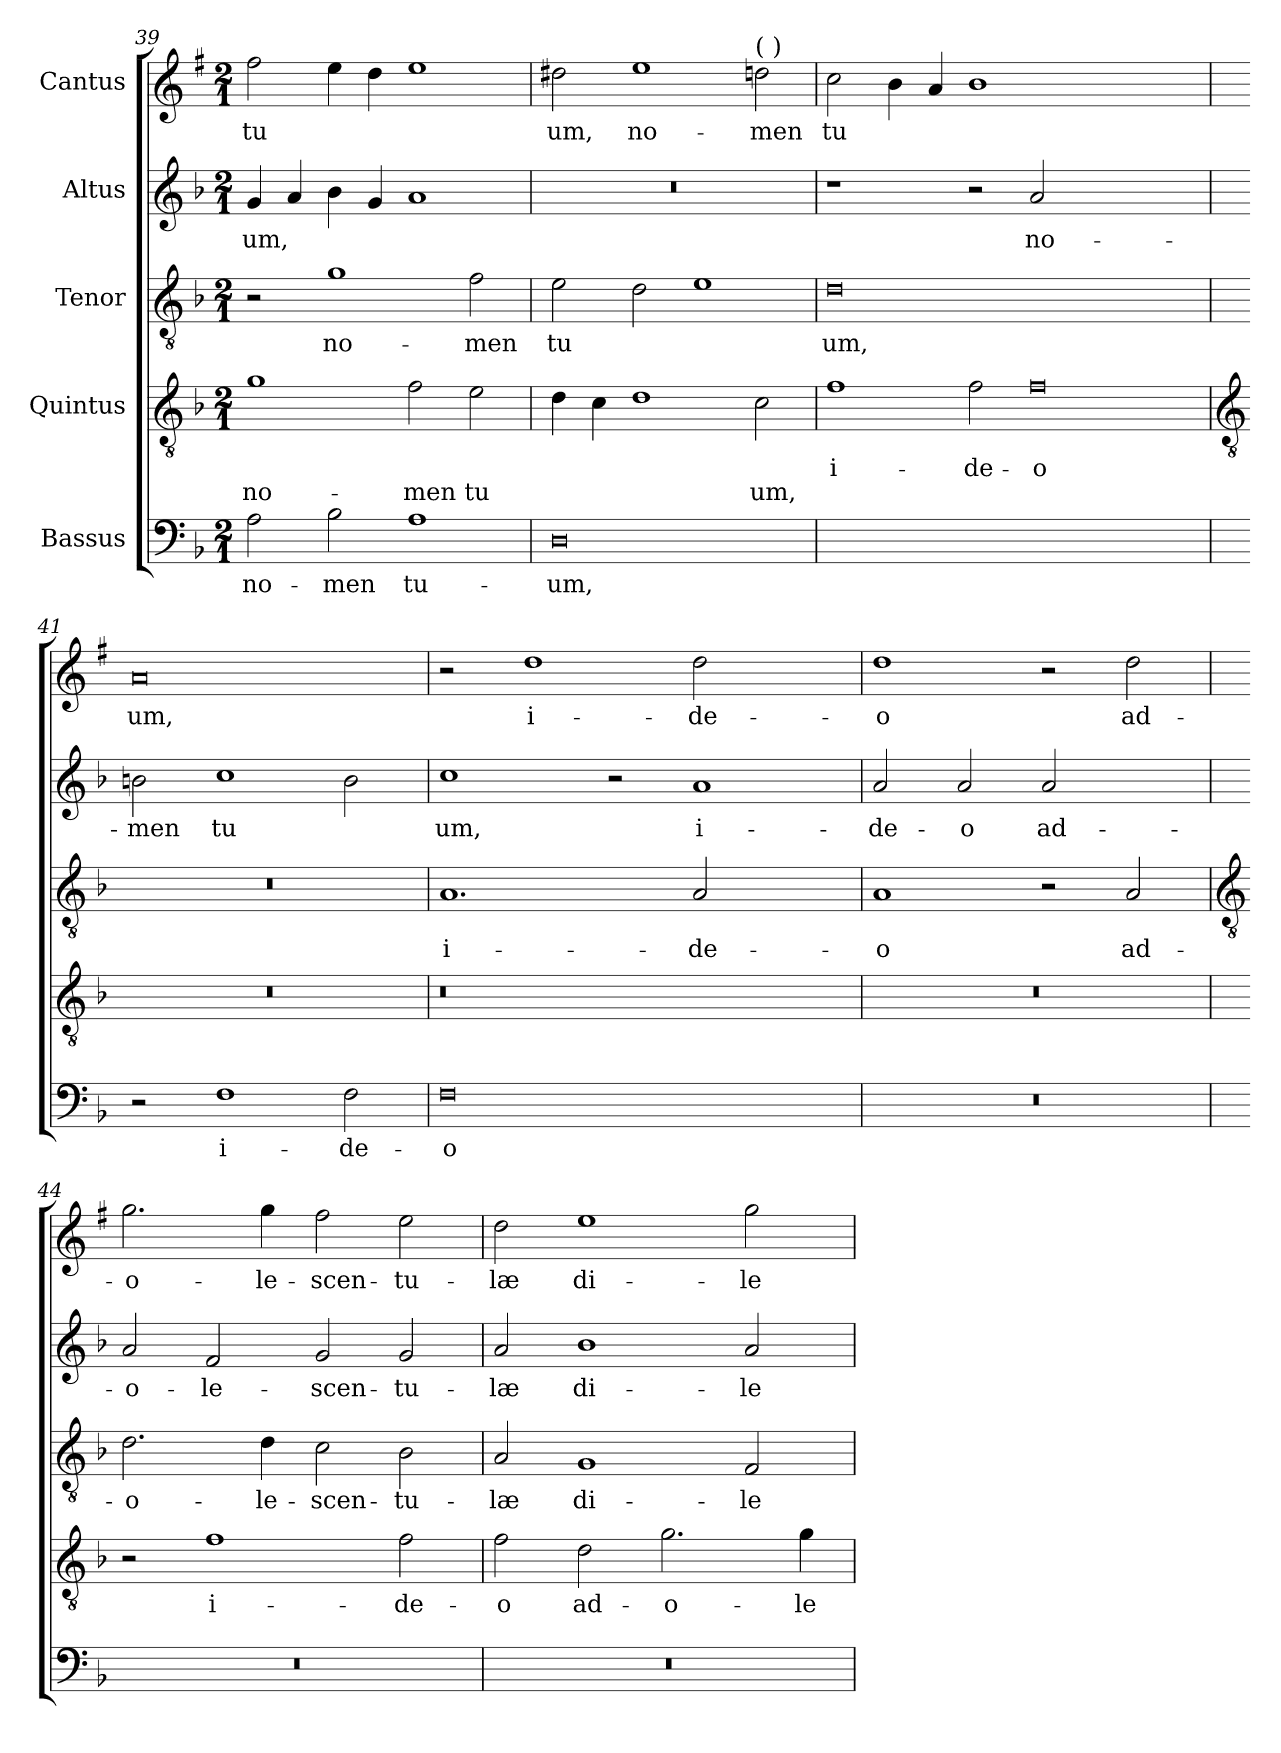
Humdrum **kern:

**kern	**text	**kern	**text	**text	**kern	**text	**kern	**text	**kern	**text
*part5	*part5	*part4	*part4	*part4	*part3	*part3	*part2	*part2	*part1	*part1
*staff5	*staff5	*staff4	*staff4	*staff4	*staff3	*staff3	*staff2	*staff2	*staff1	*staff1
*I"Bassus	*	*I"Quintus	*	*	*I"Tenor	*	*I"Altus	*	*I"Cantus	*
!!LO:LB:g=z
*clefF4	*	*clefGv2	*	*	*clefGv2	*	*clefG2	*	*clefG2	*
*	*	*	*	*	*	*	*	*	*ITrd1c2	*
*k[b-]	*	*k[b-]	*	*	*k[b-]	*	*k[b-]	*	*k[b-]	*
*F:	*	*F:	*	*	*F:	*	*F:	*	*F:	*
*M2/1	*	*M2/1	*	*	*M2/1	*	*M2/1	*	*M2/1	*
=39	=39	=39	=39	=39	=39	=39	=39	=39	=39	=39
!	!LO:LY:b	!	!	!LO:LY:b	!	!	!	!LO:LY:b	!	!LO:LY:b
2A	no-	1g	.	no-	2r	.	4g	um,	2ee	tu
.	.	.	.	.	.	.	4a	.	.	.
!	!LO:LY:b	!	!	!	!	!LO:LY:b	!	!	!	!
2B-	-men	.	.	.	1g	no-	4b-	.	4dd	.
.	.	.	.	.	.	.	4g	.	4cc	.
!	!LO:LY:b	!	!	!LO:LY:b	!	!	!	!	!	!
1A	tu-	2f	.	-men	.	.	1a	.	1dd	.
!	!	!	!	!LO:LY:b	!	!LO:LY:b	!	!	!	!
.	.	2e	.	tu	2f	-men	.	.	.	.
=39A	=39A	=39A	=39A	=39A	=39A	=39A	=39A	=39A	=39A	=39A
!	!LO:LY:b	!	!	!	!	!LO:LY:b	!	!	!	!LO:LY:b
0D	-um,	4d	.	.	2e	tu	0r	.	2cc#X	um,
.	.	4c	.	.	.	.	.	.	.	.
!	!	!	!	!	!	!	!	!	!	!LO:LY:b
.	.	1d	.	.	2d	.	.	.	1dd	no-
.	.	.	.	.	1e	.	.	.	.	.
!	!	!	!	!	!	!	!	!	!LO:TX:a:t=(  )	!
!	!	!	!	!LO:LY:b	!	!	!	!	!	!LO:LY:b
.	.	2c	.	um,	.	.	.	.	2cc	-men
=40A	=40A	=40A	=40A	=40A	=40A	=40A	=40A	=40A	=40A	=40A
!	!	!	!LO:LY:b	!	!	!LO:LY:b	!	!	!	!LO:LY:b
[1.Gyy	.	1f	i-	.	0d	um,	1r	.	2b-	tu
.	.	.	.	.	.	.	.	.	4a	.
.	.	.	.	.	.	.	.	.	4g	.
!	!	!	!LO:LY:b	!	!	!	!	!	!	!
.	.	2f	-de-	.	.	.	2r	.	1a	.
!	!	!	!LO:LY:b	!	!	!	!	!LO:LY:b	!	!
2Gyy]	.	0f	-o	.	.	.	2a	no-	.	.
1.ryy	.	.	.	.	1.ryy	.	1.ryy	.	1.ryy	.
!!LO:LB:g=z
=41A	=41A	=41A	=41A	=41A	=41A	=41A	=41A	=41A	=41A	=41A
*	*	*clefGv2	*	*	*	*	*	*	*	*
!	!	!	!	!	!	!	!	!LO:LY:b	!	!LO:LY:b
2r	.	0r	.	.	0r	.	2bn	-men	0g	um,
!	!LO:LY:b	!	!	!	!	!	!	!LO:LY:b	!	!
1F	i-	.	.	.	.	.	1cc	tu	.	.
!	!LO:LY:b	!	!	!	!	!	!	!	!	!
2F	-de-	.	.	.	.	.	2b	.	.	.
=42A	=42A	=42A	=42A	=42A	=42A	=42A	=42A	=42A	=42A	=42A
!	!LO:LY:b	!	!	!	!	!LO:LY:b	!	!LO:LY:b	!	!
0F	-o	0r	.	.	1.A	i-	1cc	um,	2r	.
!	!	!	!	!	!	!	!	!	!	!LO:LY:b
.	.	.	.	.	.	.	.	.	1cc	i-
.	.	.	.	.	.	.	2r	.	.	.
!	!	!	!	!	!	!LO:LY:b	!	!LO:LY:b	!	!LO:LY:b
.	.	.	.	.	2A	-de-	1a	i-	2cc	-de-
2ryy	.	2ryy	.	.	2ryy	.	.	.	2ryy	.
!!LO:LB:g=z
=43A	=43A	=43A	=43A	=43A	=43A	=43A	=43A	=43A	=43A	=43A
!	!	!	!	!	!	!LO:LY:b	!	!LO:LY:b	!	!LO:LY:b
0r	.	0r	.	.	1A	-o	2a	-de-	1cc	-o
!	!	!	!	!	!	!	!	!LO:LY:b	!	!
.	.	.	.	.	.	.	2a	-o	.	.
!	!	!	!	!	!	!	!	!LO:LY:b	!	!
.	.	.	.	.	2r	.	2a	ad-	2r	.
!	!	!	!	!	!	!LO:LY:b	!	!	!	!LO:LY:b
.	.	.	.	.	2A	ad-	2ryy	.	2cc	ad-
!!LO:LB:g=z
=44	=44	=44	=44	=44	=44	=44	=44	=44	=44	=44
*	*	*	*	*	*clefGv2	*	*	*	*	*
!	!	!	!	!	!	!LO:LY:b	!	!LO:LY:b	!	!LO:LY:b
0r	.	2r	.	.	2.d	-o-	2a	-o-	2.ff	-o-
!	!	!	!LO:LY:b	!	!	!	!	!LO:LY:b	!	!
.	.	1f	i-	.	.	.	2f	-le-	.	.
!	!	!	!	!	!	!LO:LY:b	!	!	!	!LO:LY:b
.	.	.	.	.	4d	-le-	.	.	4ff	-le-
!	!	!	!	!	!	!LO:LY:b	!	!LO:LY:b	!	!LO:LY:b
.	.	.	.	.	2c	-scen-	2g	-scen-	2ee	-scen-
!	!	!	!LO:LY:b	!	!	!LO:LY:b	!	!LO:LY:b	!	!LO:LY:b
.	.	2f	-de-	.	2B-	-tu-	2g	-tu-	2dd	-tu-
=45	=45	=45	=45	=45	=45	=45	=45	=45	=45	=45
!	!	!	!LO:LY:b	!	!	!LO:LY:b	!	!LO:LY:b	!	!LO:LY:b
0r	.	2f	-o	.	2A	-læ	2a	-læ	2cc	-læ
!	!	!	!LO:LY:b	!	!	!LO:LY:b	!	!LO:LY:b	!	!LO:LY:b
.	.	2d	ad-	.	1G	di-	1b-	di-	1dd	di-
!	!	!	!LO:LY:b	!	!	!	!	!	!	!
.	.	2.g	-o-	.	.	.	.	.	.	.
!	!	!	!	!	!	!LO:LY:b	!	!LO:LY:b	!	!LO:LY:b
.	.	.	.	.	2F	-le-	2a	-le-	2ff	-le-
!	!	!	!LO:LY:b	!	!	!	!	!	!	!
.	.	4g	-le-	.	.	.	.	.	.	.
=	=	=	=	=	=	=	=	=	=	=
*-	*-	*-	*-	*-	*-	*-	*-	*-	*-	*-
